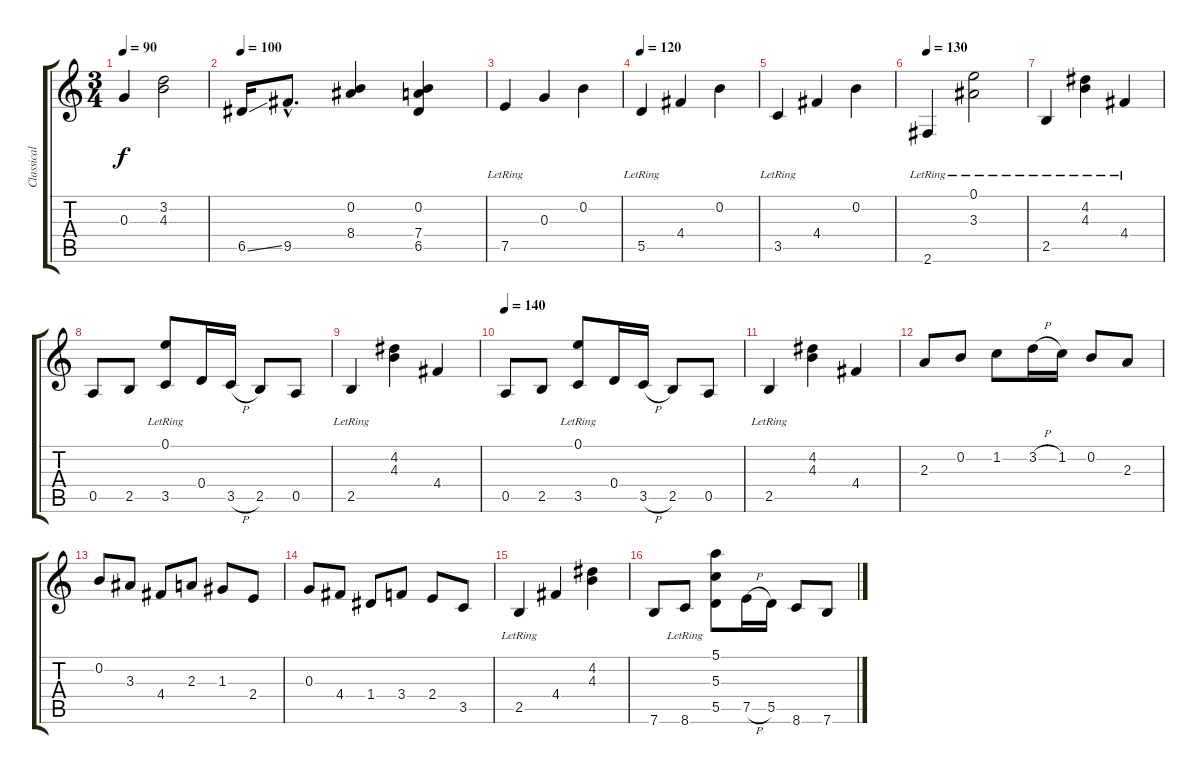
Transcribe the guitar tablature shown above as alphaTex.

\track ("Classical Guitar" "Classical ") {instrument acousticguitarnylon}
\staff {score tabs}
\tuning (E4 B3 G3 D3 A2 E2) {hide}
\ts (3 4)
\tempo 90
\clef g2
\ks c
0.3.4{dy f} (3.2 4.3).2 |
\tempo 100
6.5{ss}.16 9.5{hac}.8{d} (0.2 8.4).4 (0.2 7.4 6.5).4 |
7.5{lr}.4 0.3.4 0.2.4 |
\tempo 120
5.5{lr}.4 4.4.4 0.2.4 |
3.5{lr}.4 4.4.4 0.2.4 |
\tempo 130
2.6{lr}.4 (0.1 3.3{lr}).2 |
2.5{lr}.4 (4.2{lr} 4.3{lr}).4 4.4{lr}.4 |
0.5.8 2.5.8 (0.1 3.5{lr}).8 0.4.16 3.5{h}.16 2.5.8 0.5.8 |
2.5{lr}.4 (4.2 4.3).4 4.4.4 |
\tempo 140
0.5.8 2.5.8 (0.1 3.5{lr}).8 0.4.16 3.5{h}.16 2.5.8 0.5.8 |
2.5{lr}.4 (4.2 4.3).4 4.4.4 |
2.3.8 0.2.8 1.2.8 3.2{h}.16 1.2.16 0.2.8 2.3.8 |
0.2.8 3.3.8 4.4.8 2.3.8 1.3.8 2.4.8 |
0.3.8 4.4.8 1.4.8 3.4.8 2.4.8 3.5.8 |
2.5{lr}.4 4.4.4 (4.2 4.3).4 |
7.6.8 8.6{lr}.8 (5.1 5.3 5.5).8 7.5{h}.16 5.5.16 8.6.8 7.6.8
